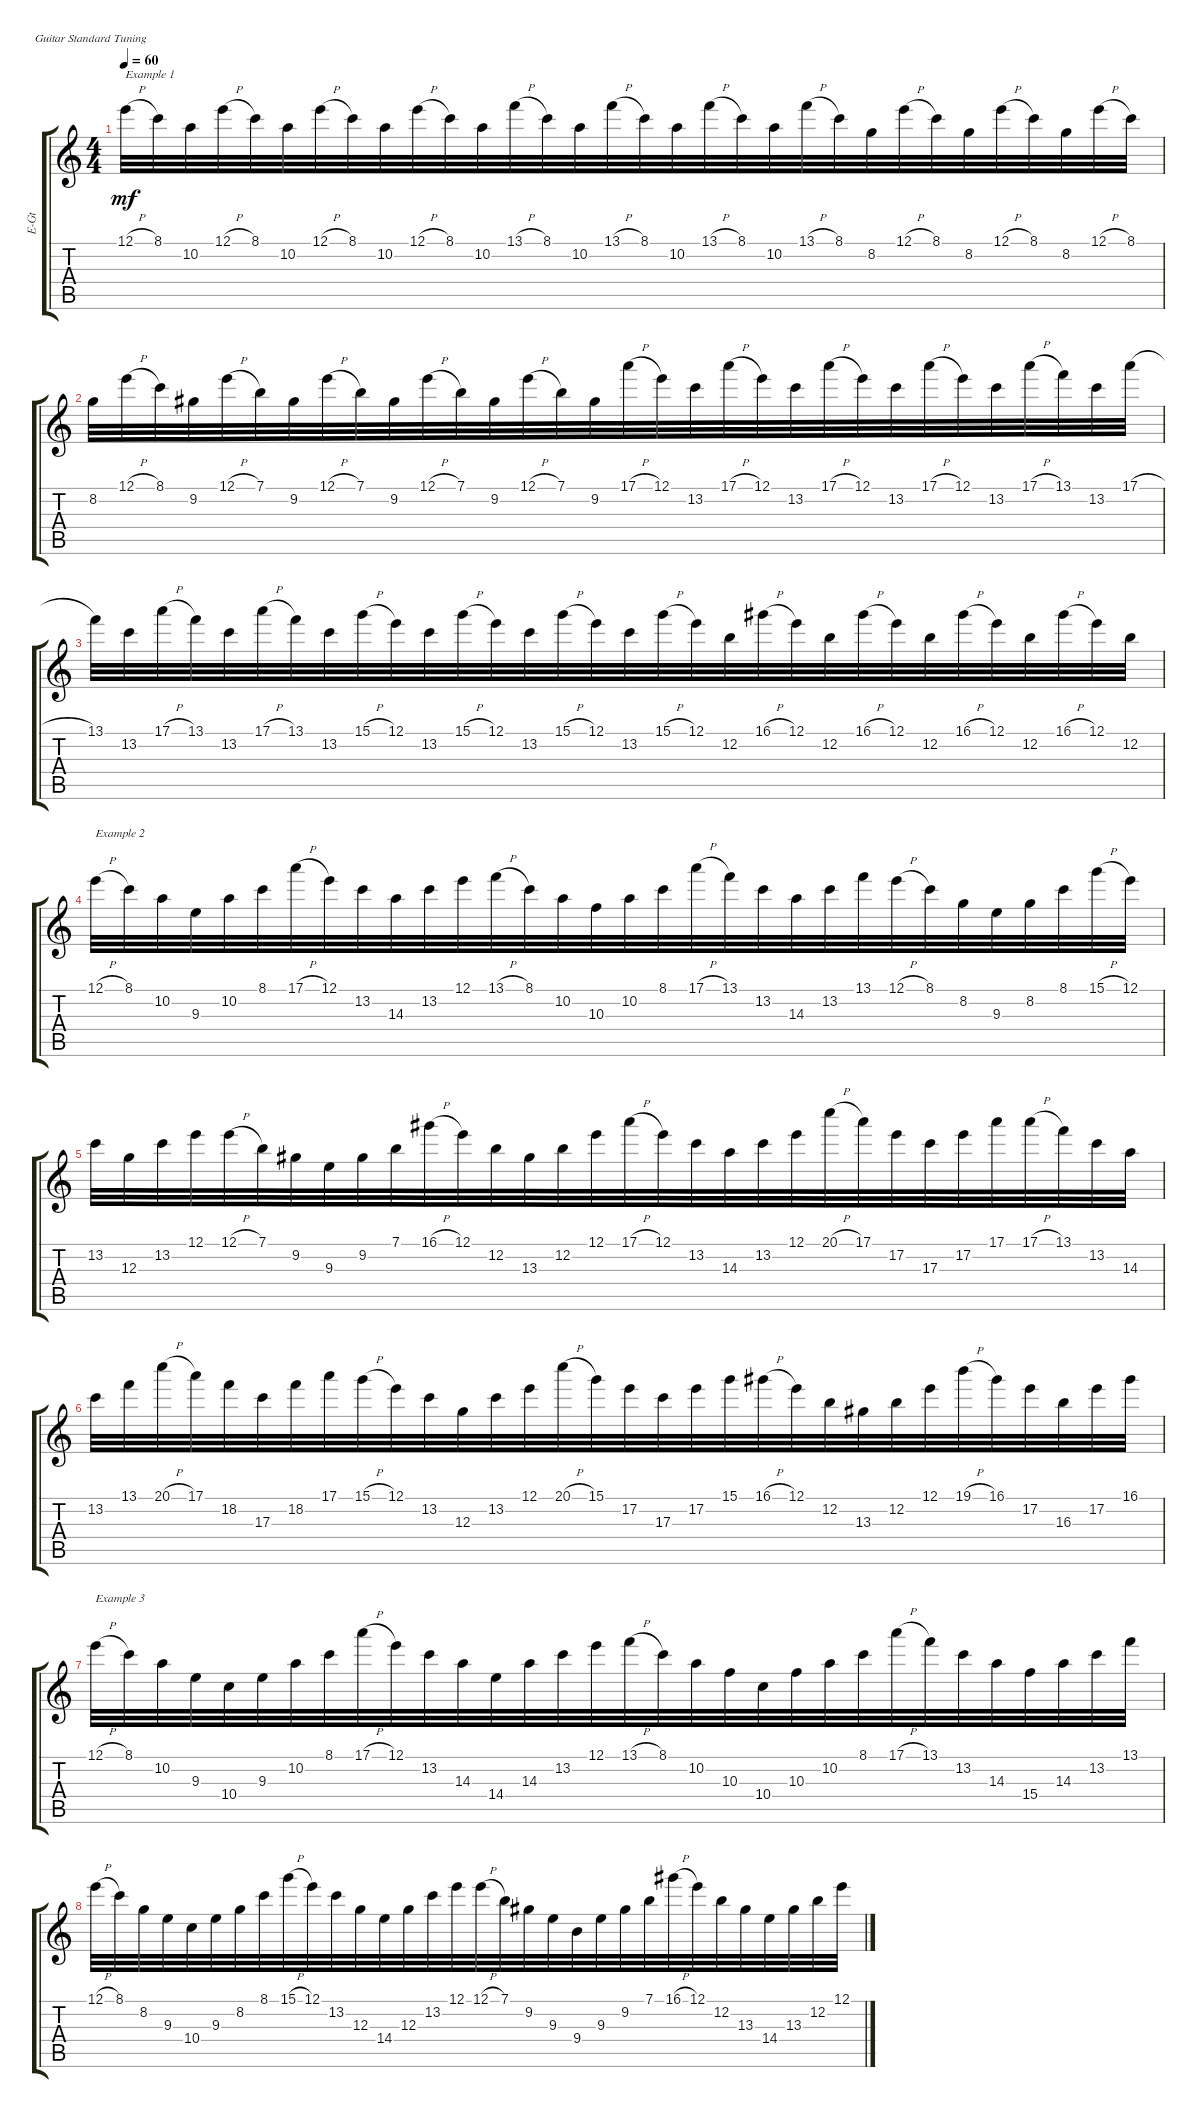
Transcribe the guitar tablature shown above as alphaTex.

\defaultSystemsLayout 4
\bracketExtendMode groupsimilarinstruments
\otherSystemsTrackNameOrientation horizontal
\track ("Electric Guitar" "E-Gt") {instrument overdrivenguitar}
\staff {score tabs}
\tuning (E4 B3 G3 D3 A2 E2)
\ts (4 4)
\beaming (8 8)
\tempo 60
\clef g2
\ks aminor
12.1{h}.32{txt "Example 1" dy mf instrument overdrivenguitar beam Down} 8.1.32{beam Down} 10.2.32{beam Down} 12.1{h}.32{beam Down} 8.1.32{beam Down} 10.2.32{beam Down} 12.1{h}.32{beam Down} 8.1.32{beam Down} 10.2.32{beam Down} 12.1{h}.32{beam Down} 8.1.32{beam Down} 10.2.32{beam Down} 13.1{h}.32{beam Down} 8.1.32{beam Down} 10.2.32{beam Down} 13.1{h}.32{beam Down} 8.1.32{beam Down} 10.2.32{beam Down} 13.1{h}.32{beam Down} 8.1.32{beam Down} 10.2.32{beam Down} 13.1{h}.32{beam Down} 8.1.32{beam Down} 8.2.32{beam Down} 12.1{h}.32{beam Down} 8.1.32{beam Down} 8.2.32{beam Down} 12.1{h}.32{beam Down} 8.1.32{beam Down} 8.2.32{beam Down} 12.1{h}.32{beam Down} 8.1.32{beam Down} |
8.2.32{beam Down} 12.1{h}.32{beam Down} 8.1.32{beam Down} 9.2{acc #}.32{beam Down} 12.1{h}.32{beam Down} 7.1.32{beam Down} 9.2{acc #}.32{beam Down} 12.1{h}.32{beam Down} 7.1.32{beam Down} 9.2{acc #}.32{beam Down} 12.1{h}.32{beam Down} 7.1.32{beam Down} 9.2{acc #}.32{beam Down} 12.1{h}.32{beam Down} 7.1.32{beam Down} 9.2{acc #}.32{beam Down} 17.1{h}.32{beam Down} 12.1.32{beam Down} 13.2.32{beam Down} 17.1{h}.32{beam Down} 12.1.32{beam Down} 13.2.32{beam Down} 17.1{h}.32{beam Down} 12.1.32{beam Down} 13.2.32{beam Down} 17.1{h}.32{beam Down} 12.1.32{beam Down} 13.2.32{beam Down} 17.1{h}.32{beam Down} 13.1.32{beam Down} 13.2.32{beam Down} 17.1{h}.32{beam Down} |
13.1.32{beam Down} 13.2.32{beam Down} 17.1{h}.32{beam Down} 13.1.32{beam Down} 13.2.32{beam Down} 17.1{h}.32{beam Down} 13.1.32{beam Down} 13.2.32{beam Down} 15.1{h}.32{beam Down} 12.1.32{beam Down} 13.2.32{beam Down} 15.1{h}.32{beam Down} 12.1.32{beam Down} 13.2.32{beam Down} 15.1{h}.32{beam Down} 12.1.32{beam Down} 13.2.32{beam Down} 15.1{h}.32{beam Down} 12.1.32{beam Down} 12.2.32{beam Down} 16.1{h acc #}.32{beam Down} 12.1.32{beam Down} 12.2.32{beam Down} 16.1{h acc #}.32{beam Down} 12.1.32{beam Down} 12.2.32{beam Down} 16.1{h acc #}.32{beam Down} 12.1.32{beam Down} 12.2.32{beam Down} 16.1{h acc #}.32{beam Down} 12.1.32{beam Down} 12.2.32{beam Down} |
12.1{h}.32{txt "Example 2" beam Down} 8.1.32{beam Down} 10.2.32{beam Down} 9.3.32{beam Down} 10.2.32{beam Down} 8.1.32{beam Down} 17.1{h}.32{beam Down} 12.1.32{beam Down} 13.2.32{beam Down} 14.3.32{beam Down} 13.2.32{beam Down} 12.1.32{beam Down} 13.1{h}.32{beam Down} 8.1.32{beam Down} 10.2.32{beam Down} 10.3.32{beam Down} 10.2.32{beam Down} 8.1.32{beam Down} 17.1{h}.32{beam Down} 13.1.32{beam Down} 13.2.32{beam Down} 14.3.32{beam Down} 13.2.32{beam Down} 13.1.32{beam Down} 12.1{h}.32{beam Down} 8.1.32{beam Down} 8.2.32{beam Down} 9.3.32{beam Down} 8.2.32{beam Down} 8.1.32{beam Down} 15.1{h}.32{beam Down} 12.1.32{beam Down} |
13.2.32{beam Down} 12.3.32{beam Down} 13.2.32{beam Down} 12.1.32{beam Down} 12.1{h}.32{beam Down} 7.1.32{beam Down} 9.2{acc #}.32{beam Down} 9.3.32{beam Down} 9.2{acc #}.32{beam Down} 7.1.32{beam Down} 16.1{h acc #}.32{beam Down} 12.1.32{beam Down} 12.2.32{beam Down} 13.3{acc #}.32{beam Down} 12.2.32{beam Down} 12.1.32{beam Down} 17.1{h}.32{beam Down} 12.1.32{beam Down} 13.2.32{beam Down} 14.3.32{beam Down} 13.2.32{beam Down} 12.1.32{beam Down} 20.1{h}.32{beam Down} 17.1.32{beam Down} 17.2.32{beam Down} 17.3.32{beam Down} 17.2.32{beam Down} 17.1.32{beam Down} 17.1{h}.32{beam Down} 13.1.32{beam Down} 13.2.32{beam Down} 14.3.32{beam Down} |
13.2.32{beam Down} 13.1.32{beam Down} 20.1{h}.32{beam Down} 17.1.32{beam Down} 18.2.32{beam Down} 17.3.32{beam Down} 18.2.32{beam Down} 17.1.32{beam Down} 15.1{h}.32{beam Down} 12.1.32{beam Down} 13.2.32{beam Down} 12.3.32{beam Down} 13.2.32{beam Down} 12.1.32{beam Down} 20.1{h}.32{beam Down} 15.1.32{beam Down} 17.2.32{beam Down} 17.3.32{beam Down} 17.2.32{beam Down} 15.1.32{beam Down} 16.1{h acc #}.32{beam Down} 12.1.32{beam Down} 12.2.32{beam Down} 13.3{acc #}.32{beam Down} 12.2.32{beam Down} 12.1.32{beam Down} 19.1{h}.32{beam Down} 16.1{acc #}.32{beam Down} 17.2.32{beam Down} 16.3.32{beam Down} 17.2.32{beam Down} 16.1{acc #}.32{beam Down} |
12.1{h}.32{txt "Example 3" beam Down} 8.1.32{beam Down} 10.2.32{beam Down} 9.3.32{beam Down} 10.4.32{beam Down} 9.3.32{beam Down} 10.2.32{beam Down} 8.1.32{beam Down} 17.1{h}.32{beam Down} 12.1.32{beam Down} 13.2.32{beam Down} 14.3.32{beam Down} 14.4.32{beam Down} 14.3.32{beam Down} 13.2.32{beam Down} 12.1.32{beam Down} 13.1{h}.32{beam Down} 8.1.32{beam Down} 10.2.32{beam Down} 10.3.32{beam Down} 10.4.32{beam Down} 10.3.32{beam Down} 10.2.32{beam Down} 8.1.32{beam Down} 17.1{h}.32{beam Down} 13.1.32{beam Down} 13.2.32{beam Down} 14.3.32{beam Down} 15.4.32{beam Down} 14.3.32{beam Down} 13.2.32{beam Down} 13.1.32{beam Down} |
12.1{h}.32{beam Down} 8.1.32{beam Down} 8.2.32{beam Down} 9.3.32{beam Down} 10.4.32{beam Down} 9.3.32{beam Down} 8.2.32{beam Down} 8.1.32{beam Down} 15.1{h}.32{beam Down} 12.1.32{beam Down} 13.2.32{beam Down} 12.3.32{beam Down} 14.4.32{beam Down} 12.3.32{beam Down} 13.2.32{beam Down} 12.1.32{beam Down} 12.1{h}.32{beam Down} 7.1.32{beam Down} 9.2{acc #}.32{beam Down} 9.3.32{beam Down} 9.4.32{beam Down} 9.3.32{beam Down} 9.2{acc #}.32{beam Down} 7.1.32{beam Down} 16.1{h acc #}.32{beam Down} 12.1.32{beam Down} 12.2.32{beam Down} 13.3{acc #}.32{beam Down} 14.4.32{beam Down} 13.3{acc #}.32{beam Down} 12.2.32{beam Down} 12.1.32{beam Down}
